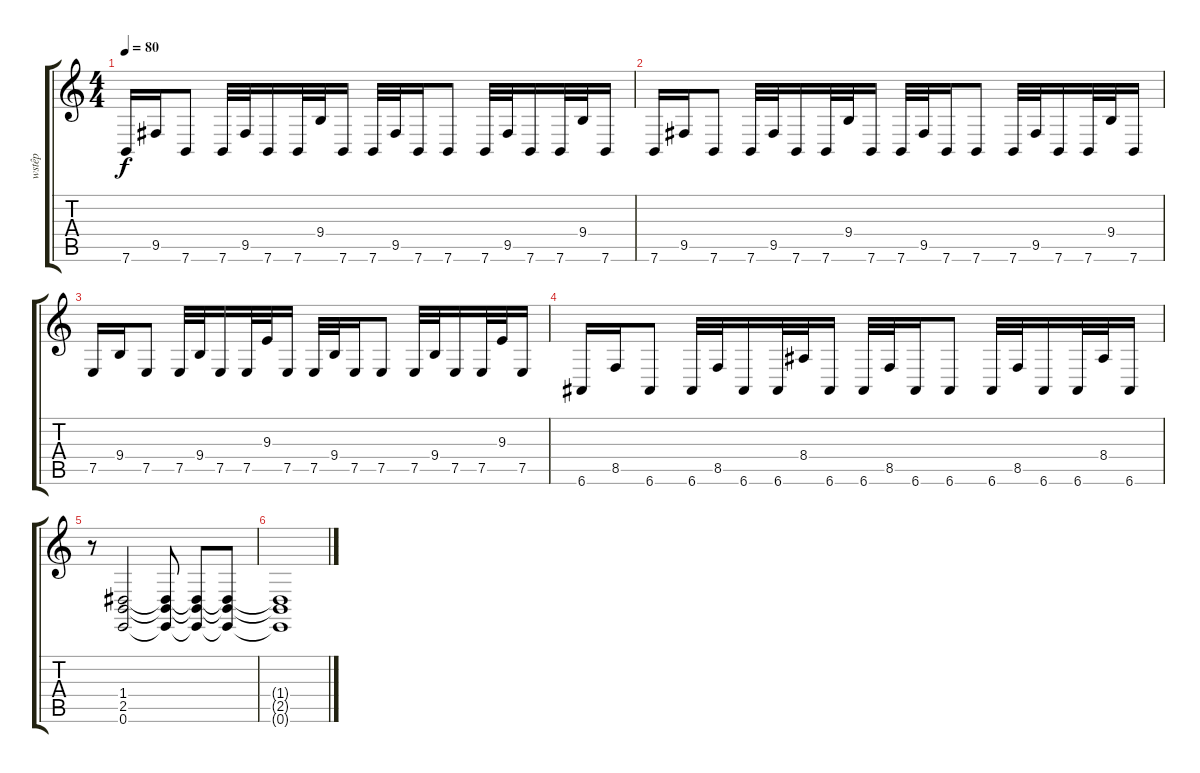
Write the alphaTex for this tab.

\track ("wstêp" "wstêp") {instrument acousticgrandpiano}
\staff {score tabs}
\tuning (E4 B3 G3 D3 A2 E2) {hide}
\ts (4 4)
\tempo 80
\clef g2
\ks c
7.6.16{dy f} 9.5.16 7.6.8 7.6.32 9.5.32 7.6.16 7.6.32 9.4.32 7.6.16 7.6.32 9.5.32 7.6.16 7.6.8 7.6.32 9.5.32 7.6.16 7.6.32 9.4.32 7.6.16 |
7.6.16 9.5.16 7.6.8 7.6.32 9.5.32 7.6.16 7.6.32 9.4.32 7.6.16 7.6.32 9.5.32 7.6.16 7.6.8 7.6.32 9.5.32 7.6.16 7.6.32 9.4.32 7.6.16 |
7.5.16 9.4.16 7.5.8 7.5.32 9.4.32 7.5.16 7.5.32 9.3.32 7.5.16 7.5.32 9.4.32 7.5.16 7.5.8 7.5.32 9.4.32 7.5.16 7.5.32 9.3.32 7.5.16 |
6.6.16 8.5.16 6.6.8 6.6.32 8.5.32 6.6.16 6.6.32 8.4.32 6.6.16 6.6.32 8.5.32 6.6.16 6.6.8 6.6.32 8.5.32 6.6.16 6.6.32 8.4.32 6.6.16 |
r.8 (1.4 2.5 0.6).2 (1.4{t} 2.5{t} 0.6{t}).8 (1.4{t} 2.5{t} 0.6{t}).8 (1.4{t} 2.5{t} 0.6{t}).8 |
(1.4{t} 2.5{t} 0.6{t}).1
